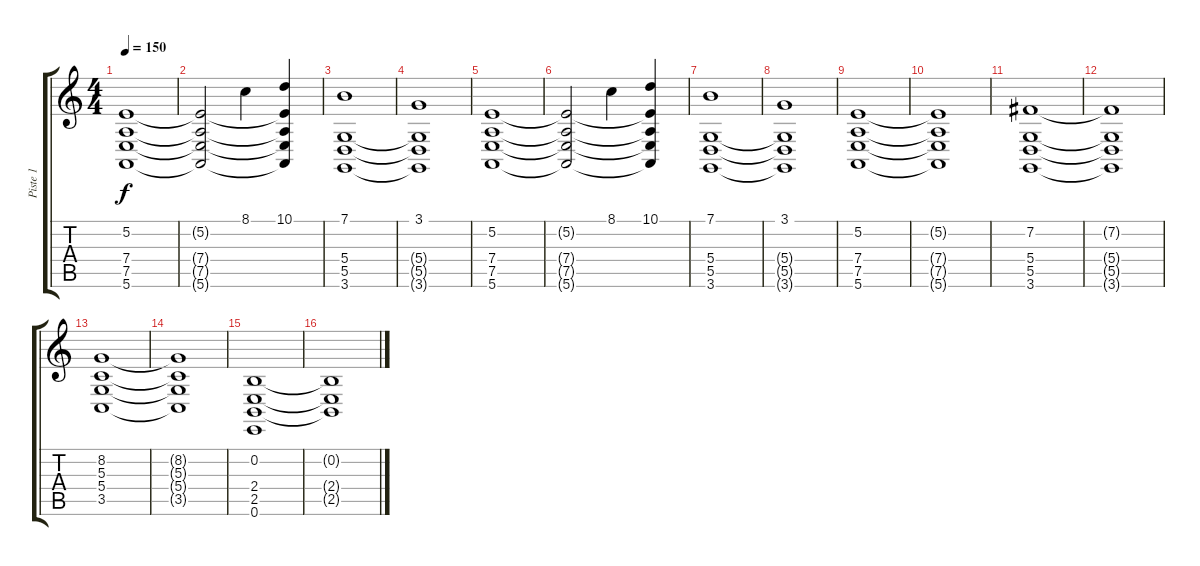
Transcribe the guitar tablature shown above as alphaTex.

\track ("Piste 1" "Piste 1") {instrument fx6goblins}
\staff {score tabs}
\tuning (E4 B3 G3 D3 A2 E2) {hide}
\ts (4 4)
\tempo 150
\clef g2
\ks c
(5.2 7.4 7.5 5.6).1{dy f} |
(5.2{t} 7.4{t} 7.5{t} 5.6{t}).2 8.1.4 (10.1 5.2{t} 7.4{t} 7.5{t} 5.6{t}).4 |
(7.1 5.4 5.5 3.6).1 |
(3.1 5.4{t} 5.5{t} 3.6{t}).1 |
(5.2 7.4 7.5 5.6).1 |
(5.2{t} 7.4{t} 7.5{t} 5.6{t}).2 8.1.4 (10.1 5.2{t} 7.4{t} 7.5{t} 5.6{t}).4 |
(7.1 5.4 5.5 3.6).1 |
(3.1 5.4{t} 5.5{t} 3.6{t}).1 |
(5.2 7.4 7.5 5.6).1 |
(5.2{t} 7.4{t} 7.5{t} 5.6{t}).1 |
(7.2 5.4 5.5 3.6).1 |
(7.2{t} 5.4{t} 5.5{t} 3.6{t}).1 |
(8.2 5.3 5.4 3.5).1 |
(8.2{t} 5.3{t} 5.4{t} 3.5{t}).1 |
(0.2 2.4 2.5 0.6).1 |
(0.2{t} 2.4{t} 2.5{t}).1
